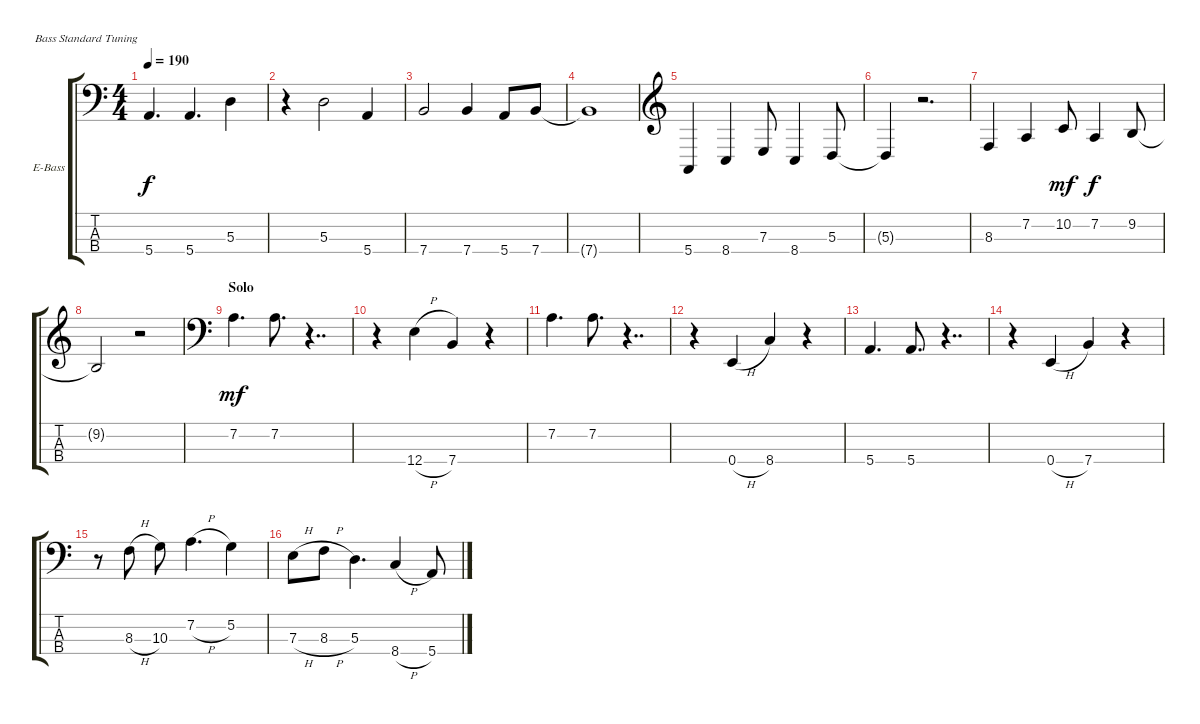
\defaultSystemsLayout 4
\bracketExtendMode groupsimilarinstruments
\firstSystemTrackNameOrientation horizontal
\otherSystemsTrackNameOrientation horizontal
\track ("Electric Bass" "E-Bass") {instrument electricbassfinger}
\staff {score tabs}
\tuning (G2 D2 A1 E1)
\ts (4 4)
\tempo 190
\clef f4
\scale
0.333333
\ks c
5.4.4{d dy f} 5.4.4{d} 5.3.4 |
\scale
0.333333 r.4 5.3.2 5.4.4 |
\scale
0.333333 7.4.2 7.4.4 5.4.8 7.4.8 |
\scale
0.333333 7.4{t}.1 |
\clef g2
\scale
0.333333 5.4.4 8.4.4 7.3.8 8.4.4 5.3.8 |
\scale
0.333333 5.3{t}.4 r.2{d} |
\scale
0.333333 8.3.4 7.2.4 10.2.8{dy mf} 7.2.4{dy f} 9.2.8 |
\scale
0.333333 9.2{t}.2 r.2 |
\section ("" "Solo")
\clef f4
\scale
0.333333 7.2.4{d dy mf} 7.2.8{d} r.4{dd} |
\scale
0.333333 r.4 12.4{h}.4 7.4.4 r.4 |
\scale
0.333333 7.2.4{d} 7.2.8{d} r.4{dd} |
\scale
0.333333 r.4 0.4{h}.4 8.4.4 r.4 |
\scale
0.333333 5.4.4{d} 5.4.8{d} r.4{dd} |
\scale
0.333333 r.4 0.4{h}.4 7.4.4 r.4 |
\scale
0.333333 r.8 8.3{h}.8 10.3.8 7.2{h}.4{d} 5.2.4 |
\scale
0.333333 7.3{h}.8 8.3{h}.8 5.3.4{d} 8.4{h}.4 5.4.8
